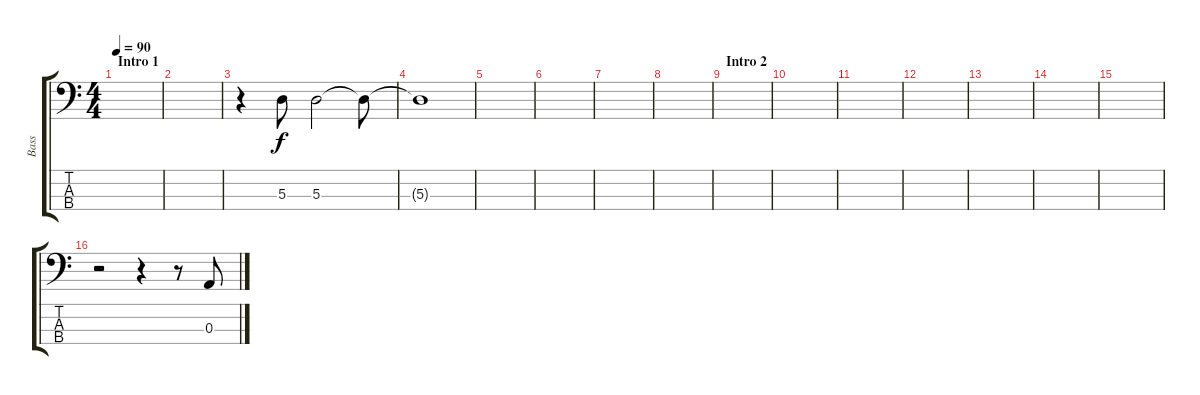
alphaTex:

\track ("Bass" "Bass") {instrument electricbassfinger}
\staff {score tabs}
\tuning (G2 D2 A1 E1) {hide}
\ts (4 4)
\section ("" "Intro 1")
\tempo 90
\clef f4
\ks c
|
|
r.4 5.3.8 5.3.2 5.3{t}.8 |
5.3{t}.1 |
|
|
|
|
\section ("" "Intro 2")
|
|
|
|
|
|
|
r.2 r.4 r.8 0.3.8
